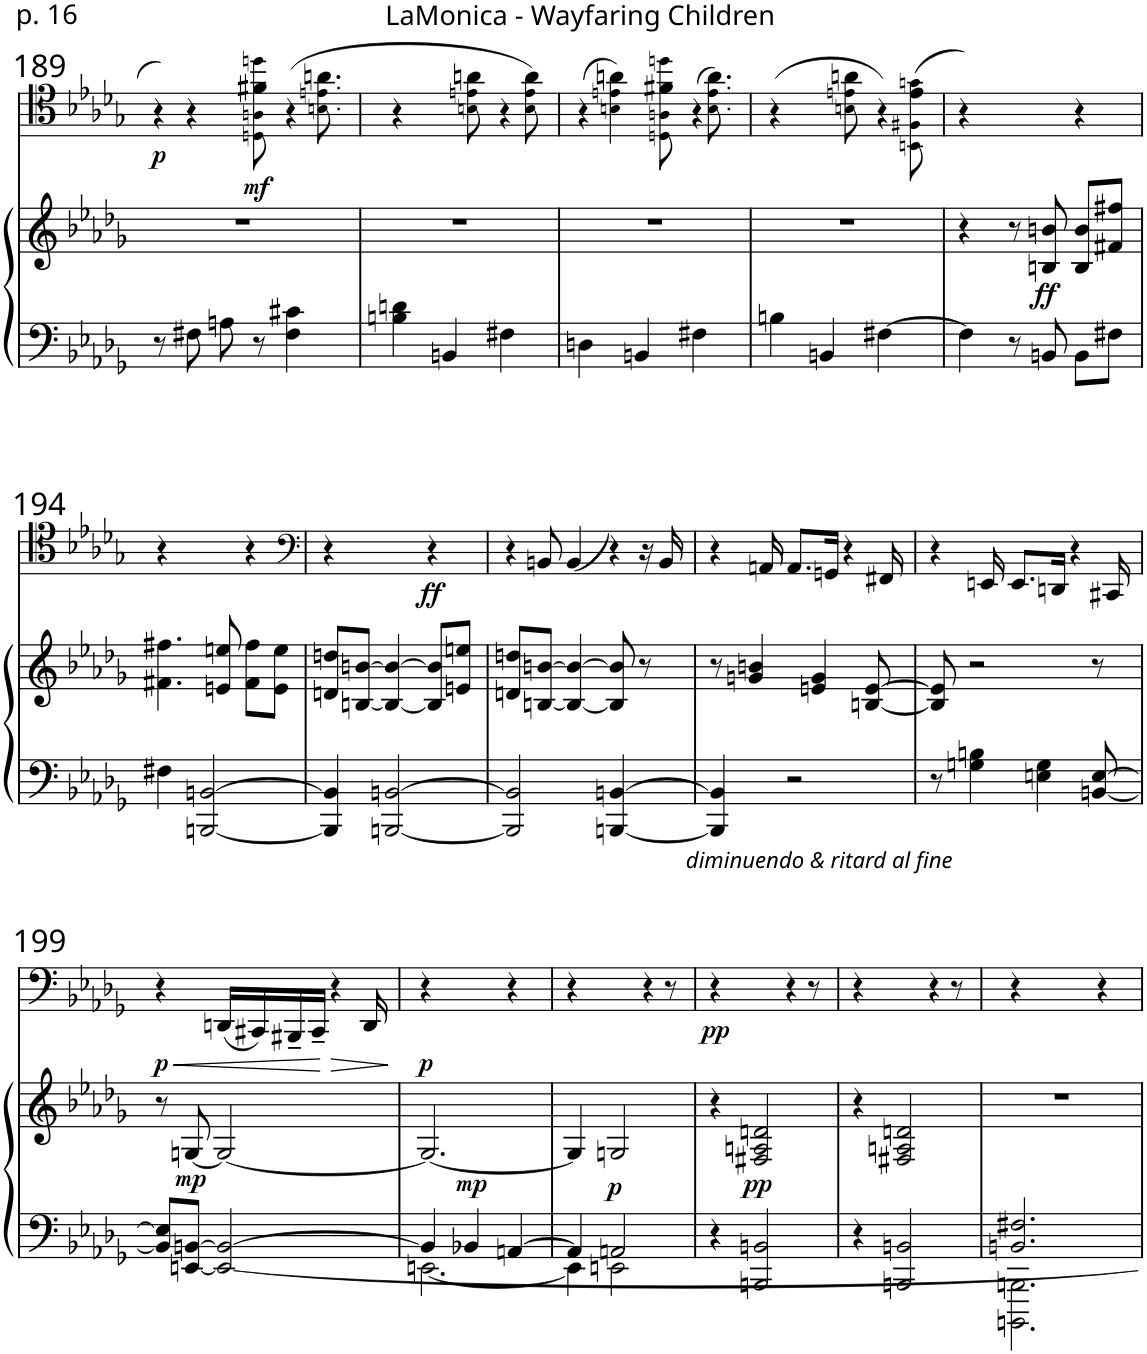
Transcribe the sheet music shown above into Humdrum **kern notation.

**kern	**kern	**dynam	**kern	**dynam
*part2	*part2	*part2	*part1	*part1
*staff3	*staff2	*staff2/3	*staff1	*staff1
*I"Piano	*	*	*I"Bassoon	*
*I'Pno	*	*	*I'Bsn	*
!!LO:PB:g=z
*clefF4	*clefG2	*	*clefC4	*
*k[b-e-a-d-g-]	*k[b-e-a-d-g-]	*	*k[b-e-a-d-g-]	*
*M3/4	*M3/4	*	*M3/4	*
=189	=189	=189	=189	=189
!	!	!	!	!LO:DY:b
*	*	*	*^	*
8r	2.r	.	4r	4.ryy	p
8F#X\	.	.	.	.	.
8An\	.	.	4r	.	.
!	!	!	!	!	!LO:DY:b
8r	.	.	.	2ryy	mf
4F#\ 4c#X\	.	.	8Dn!\ 8An!\ 8f#X\ 8ddn!\	.	.
.	.	.	4r	.	.
4ryy	4ryy	.	.	.	.
.	.	.	8.Bn!\ 8.en!\ 8.an\	8.ryy	.
16ryy	16ryy	.	.	.	.
*	*	*	*v	*v	*
=190	=190	=190	=190	=190
4Bn\ 4dn\	2.r	.	4r	.
4BBn/	.	.	8ryy	.
.	.	.	8Bn!\ 8en!\ 8an\	.
4F#X\	.	.	4r	.
8ryy	8ryy	.	(8B!\ 8e!\ 8a\	.
=191	=191	=191	=191	=191
4Dn\	2.r	.	4r	.
4BBn/	.	.	(4Bn!\ 4en!\ 4an\	.
4F#X\	.	.	8Dn!\ 8An!\ 8f#X\ 8ddn!\	.
.	.	.	4r	.
4ryy	4ryy	.	.	.
.	.	.	(8.B!\ 8.e!\ 8.a\	.
16ryy	16ryy	.	.	.
=192	=192	=192	=192	=192
4Bn\	2.r	.	4r	.
4BBn/	.	.	8ryy	.
.	.	.	8Bn!\ 8en!\ 8an\	.
[4F#X\	.	.	4r	.
8ryy	8ryy	.	8BBn!\ 8F#X!\ 8e\ 8gn!\	.
=193	=193	=193	=193	=193
4F#\]	4r	.	4r	.
8r	8r	.	4ryy	.
!	!	!LO:DY:b	!	!
8BBn/	8Bn/ 8bn/	ff	.	.
8BB\L	8B/ 8b/L	.	4r	.
8F#X\J	8f#X/ 8ff#X/J	.	.	.
!!LO:LB:g=z
=194	=194	=194	=194	=194
4F#X\	4.f#X\ 4.ff#X\	.	4r	.
[2BBBn/ [2BBn/	.	.	4ryy	.
.	8en/ 8een/	.	.	.
.	8f#\ 8ff#\L	.	4r	.
.	8e\ 8ee\J	.	.	.
=195	=195	=195	=195	=195
*	*	*	*clefF4	*
4BBB/] 4BB/]	8dn/ 8ddn/L	.	4r	.
.	[8Bn/ [8bn/J	.	.	.
[2BBBn/ [2BBn/	4B/_ 4b/_	.	4ryy	.
!	!	!	!	!LO:DY:b
.	8B/] 8b/]L	.	4r	ff
.	8en/ 8een/J	.	.	.
=196	=196	=196	=196	=196
2BBB/] 2BB/]	8dn/ 8ddn/L	.	4r	.
.	[8Bn/ [8bn/J	.	.	.
.	4B/_ 4b/_	.	8BBn/	.
.	.	.	[4BB/	.
[4BBBn/ [4BBn/	8B/] 8b/]	.	.	.
.	8r	.	4r	.
4ryy	4ryy	.	.	.
.	.	.	16r	.
.	.	.	16BB/	.
=197	=197	=197	=197	=197
!LO:TX:b:i:t=diminuendo & ritard al fine	!	!	!	!
4BBB/] 4BB/]	8r	.	4r	.
.	4gn/ 4bn/	.	.	.
2r	.	.	16AAn/	.
.	.	.	8.AA/L	.
.	4en/ 4g/	.	.	.
.	.	.	16GGn/Jk	.
.	.	.	4r	.
.	[8Bn/ [8e/	.	.	.
8ryy	8ryy	.	.	.
.	.	.	16FF#X/	.
=198	=198	=198	=198	=198
8r	8B/] 8e/]	.	4r	.
4Gn\ 4Bn\	2r	.	.	.
.	.	.	16EEn/	.
.	.	.	8.EE/L	.
4En\ 4G\	.	.	.	.
.	.	.	16DDn/Jk	.
.	.	.	4r	.
[8BBn/ [8E/	8r	.	.	.
8ryy	8ryy	.	.	.
.	.	.	16CC#X/	.
!!LO:LB:g=z
=199	=199	=199	=199	=199
!	!	!	!	!LO:HP:b
!	!	!	!	!LO:DY:n=1:b
8BB/] 8E/]L	8r	.	4r	< p
!	!	!LO:DY:b	!	!
[8EEn/ [8BBn/J	[8Gn/	mp	.	.
2EE/_ 2BB/_	2G/_	.	(16DDn/LL	.
.	.	.	16CC#X/)	.
.	.	.	16BBB#X~/	.
.	.	.	16CC#~/JJ	.
!	!	!	!	!LO:HP:n=1:b
.	.	.	4r	[ >
16ryy	16ryy	.	16DD/	]
=200	=200	=200	=200	=200
*^	*	*	*	*
!	!	!	!	!	!LO:DY:b
4BB/]	[2.EEn\	2.G/_	.	4r	p
!	!	!	!LO:DY:a=2	!	!
4BB-X/	.	.	mp	4ryy	.
[4AAn/	.	.	.	4r	.
=201	=201	=201	=201	=201	=201
4AA/]	4EE\]	4G/]	.	4r	.
!	!	!	!LO:DY:b	!	!
2AAn/	2EEn\	2Gn/	p	4ryy	.
.	.	.	.	4r	.
8ryy	8ryy	8ryy	.	8r	.
=202	=202	=202	=202	=202	=202
!	!	!	!	!	!LO:DY:b
*v	*v	*	*	*	*
4r	4r	.	4r	pp
!	!	!LO:DY:b	!	!
2BBBn/ 2BBn/	2F#X/ 2An/ 2dn/	pp	4ryy	.
.	.	.	4r	.
8ryy	8ryy	.	8r	.
=203	=203	=203	=203	=203
4r	4r	.	4r	.
2BBBn/ 2BBn/	2F#X/ 2An/ 2dn/	.	4ryy	.
.	.	.	4r	.
8ryy	8ryy	.	8r	.
=204	=204	=204	=204	=204
*^	*	*	*	*
2.BBn/ 2.F#X/	2.BBBBn\ 2.BBBn\	2.r	.	4r	.
.	.	.	.	4ryy	.
.	.	.	.	4r	.
*v	*v	*	*	*	*
=	=	=	=	=
*-	*-	*-	*-	*-
